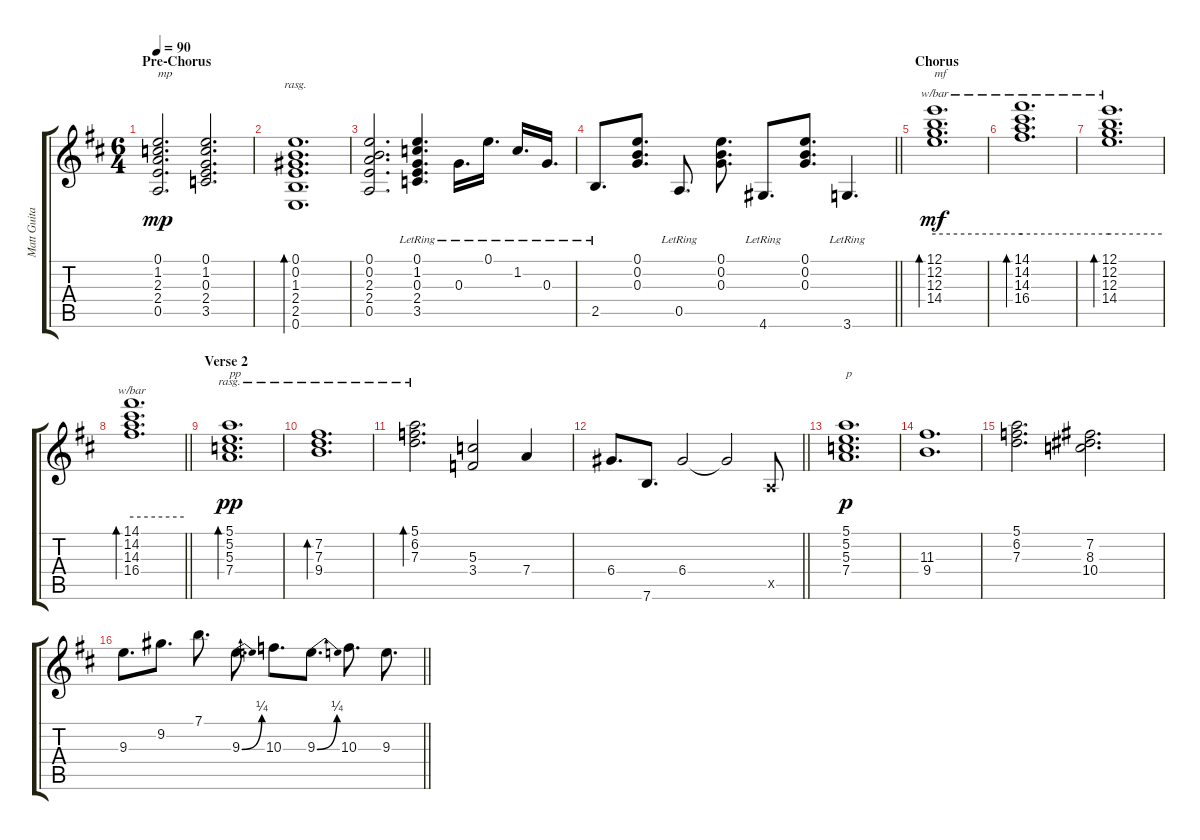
\track ("Matt Guitar" "Matt Guita") {instrument electricguitarjazz}
\staff {score tabs}
\tuning (E4 B3 G3 D3 A2 E2) {hide}
\ts (6 4)
\section ("" "Pre-Chorus")
\tempo 90
\clef g2
\ks bminor
(0.1 1.2 2.3 2.4 0.5).2{d txt "mp" dy mp} (0.1 1.2 0.3 2.4 3.5).2{d} |
(0.1 0.2 1.3 2.4 2.5 0.6).1{d bd 120 rasg ii} |
(0.1 0.2 2.3 2.4 0.5).2{d} (0.1{lr} 1.2{lr} 0.3{lr} 2.4{lr} 3.5{lr}).4{d} 0.3{lr}.16{d} 0.1{lr}.16{d} 1.2{lr}.16{d} 0.3{lr}.16{d} |
\barLineRight lightlight
2.5{lr}.8{d} (0.1 0.2 0.3).8{d} 0.5{lr}.8{d} (0.1 0.2 0.3).8{d} 4.6{lr}.8{d} (0.1 0.2 0.3).8{d} 3.6{lr}.4{d} |
\section ("" "Chorus")
(12.1 12.2 12.3 14.4).1{d tbe (hold default 0 0 60 0) bd 120 txt "mf" dy mf instrument overdrivenguitar} |
(14.1 14.2 14.3 16.4).1{d tbe (hold default 0 0 60 0) bd 120} |
(12.1 12.2 12.3 14.4).1{d tbe (hold default 0 0 60 0) bd 120} |
\barLineRight lightlight
(14.1 14.2 14.3 16.4).1{d tbe (hold default 0 0 60 0) bd 120} |
\section ("" "Verse 2")
(5.1 5.2 5.3 7.4).1{d bd 240 rasg ii txt "pp" dy pp instrument electricguitarjazz} |
(7.2 7.3 9.4).1{d bd 240 rasg ii} |
(5.1 6.2 7.3).2{d bd 240 rasg ii} (5.3 3.4).2 7.4.4 |
\barLineRight lightlight
6.4.8{d} 7.6.8{d} 6.4.2 6.4{t}.2 0.5{x}.8 |
\section ("" "")
(5.1 5.2 5.3 7.4).1{d txt "p" dy p} |
(11.3 9.4).1{d} |
(5.1 6.2 7.3).2{d} (7.2 8.3 10.4).2{d} |
\barLineRight lightlight
9.3.8{d} 9.2.8{d} 7.1.8{d} 9.3{be (bend 0 0 60 1)}.8{d} 10.3.8{d} 9.3{be (bend 0 0 60 1)}.8{d} 10.3.8{d} 9.3.8{d}
